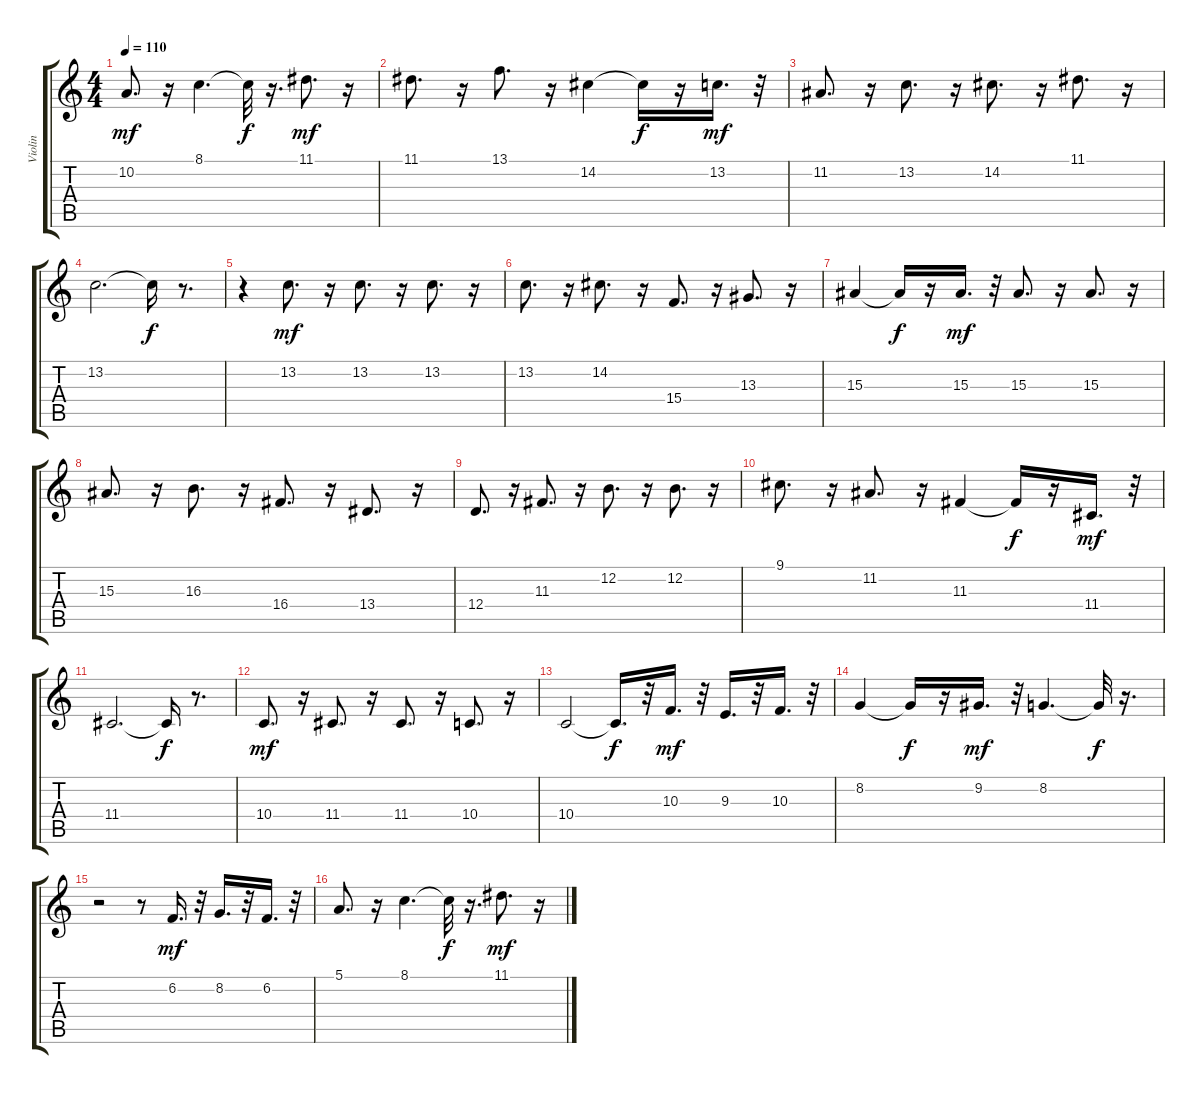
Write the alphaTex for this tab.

\track ("Violin" "Violin") {instrument violin}
\staff {score tabs}
\tuning (E4 B3 G3 D3 A2 E2) {hide}
\ts (4 4)
\tempo 110
\clef g2
\ks c
10.2.8{d dy mf} r.16 8.1.4{d} 8.1{t}.32{dy f} r.16{d} 11.1.8{d dy mf} r.16 |
11.1.8{d} r.16 13.1.8{d} r.16 14.2.4 14.2{t}.16{dy f} r.16 13.2.16{d dy mf} r.32 |
11.2.8{d} r.16 13.2.8{d} r.16 14.2.8{d} r.16 11.1.8{d} r.16 |
13.2.2{d} 13.2{t}.16{dy f} r.8{d} |
r.4 13.2.8{d dy mf} r.16 13.2.8{d} r.16 13.2.8{d} r.16 |
13.2.8{d} r.16 14.2.8{d} r.16 15.4.8{d} r.16 13.3.8{d} r.16 |
15.3.4 15.3{t}.16{dy f} r.16 15.3.16{d dy mf} r.32 15.3.8{d} r.16 15.3.8{d} r.16 |
15.3.8{d} r.16 16.3.8{d} r.16 16.4.8{d} r.16 13.4.8{d} r.16 |
12.4.8{d} r.16 11.3.8{d} r.16 12.2.8{d} r.16 12.2.8{d} r.16 |
9.1.8{d} r.16 11.2.8{d} r.16 11.3.4 11.3{t}.16{dy f} r.16 11.4.16{d dy mf} r.32 |
11.4.2{d} 11.4{t}.16{dy f} r.8{d} |
10.4.8{d dy mf} r.16 11.4.8{d} r.16 11.4.8{d} r.16 10.4.8{d} r.16 |
10.4.2 10.4{t}.16{d dy f} r.32 10.3.16{d dy mf} r.32 9.3.16{d} r.32 10.3.16{d} r.32 |
8.2.4 8.2{t}.16{dy f} r.16 9.2.16{d dy mf} r.32 8.2.4{d} 8.2{t}.32{dy f} r.16{d} |
r.2 r.8 6.2.16{d dy mf} r.32 8.2.16{d} r.32 6.2.16{d} r.32 |
5.1.8{d} r.16 8.1.4{d} 8.1{t}.32{dy f} r.16{d} 11.1.8{d dy mf} r.16
